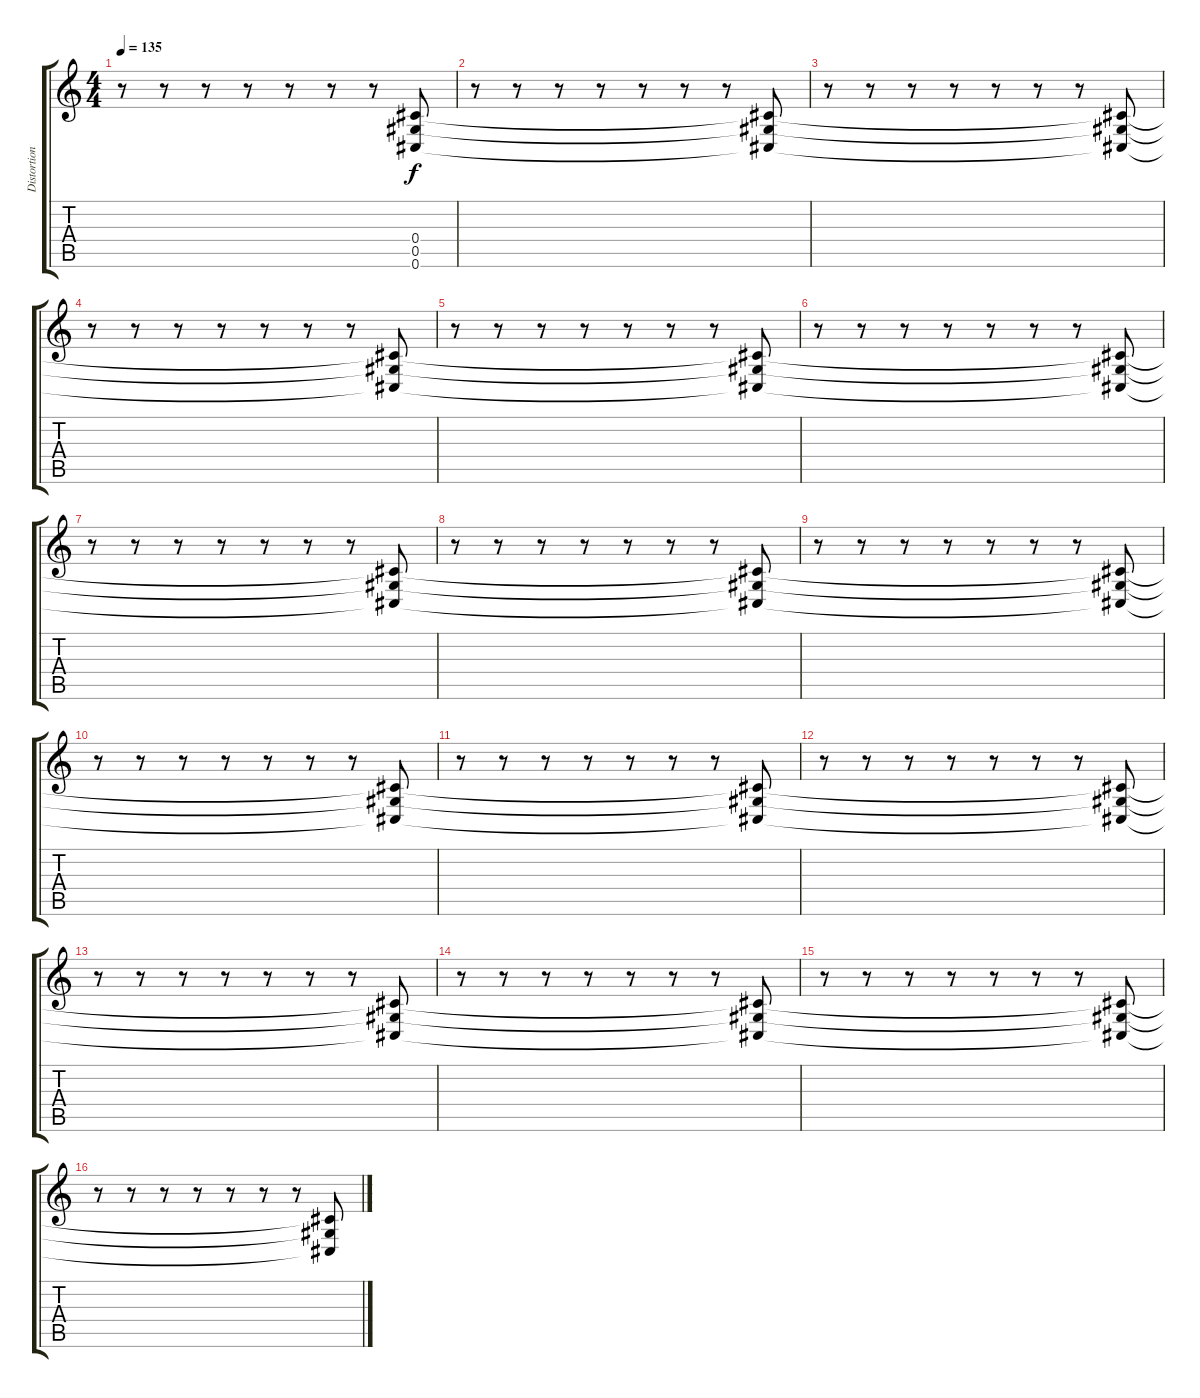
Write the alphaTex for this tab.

\track ("Distortion 1" "Distortion") {instrument distortionguitar}
\staff {score tabs}
\tuning (Eb4 Bb3 Gb3 Db3 Ab2 Db2) {hide}
\ts (4 4)
\tempo 135
\clef g2
\ks c
r.8{dy f} r.8 r.8 r.8 r.8 r.8 r.8 (0.4{t} 0.5{t} 0.6{t}).8 |
r.8 r.8 r.8 r.8 r.8 r.8 r.8 (0.4{t} 0.5{t} 0.6{t}).8 |
r.8 r.8 r.8 r.8 r.8 r.8 r.8 (0.4{t} 0.5{t} 0.6{t}).8 |
r.8 r.8 r.8 r.8 r.8 r.8 r.8 (0.4{t} 0.5{t} 0.6{t}).8 |
r.8 r.8 r.8 r.8 r.8 r.8 r.8 (0.4{t} 0.5{t} 0.6{t}).8 |
r.8 r.8 r.8 r.8 r.8 r.8 r.8 (0.4{t} 0.5{t} 0.6{t}).8 |
r.8 r.8 r.8 r.8 r.8 r.8 r.8 (0.4{t} 0.5{t} 0.6{t}).8 |
r.8 r.8 r.8 r.8 r.8 r.8 r.8 (0.4{t} 0.5{t} 0.6{t}).8 |
r.8 r.8 r.8 r.8 r.8 r.8 r.8 (0.4{t} 0.5{t} 0.6{t}).8 |
r.8 r.8 r.8 r.8 r.8 r.8 r.8 (0.4{t} 0.5{t} 0.6{t}).8 |
r.8 r.8 r.8 r.8 r.8 r.8 r.8 (0.4{t} 0.5{t} 0.6{t}).8 |
r.8 r.8 r.8 r.8 r.8 r.8 r.8 (0.4{t} 0.5{t} 0.6{t}).8 |
r.8 r.8 r.8 r.8 r.8 r.8 r.8 (0.4{t} 0.5{t} 0.6{t}).8 |
r.8 r.8 r.8 r.8 r.8 r.8 r.8 (0.4{t} 0.5{t} 0.6{t}).8 |
r.8 r.8 r.8 r.8 r.8 r.8 r.8 (0.4{t} 0.5{t} 0.6{t}).8 |
r.8 r.8 r.8 r.8 r.8 r.8 r.8 (0.4{t} 0.5{t} 0.6{t}).8
